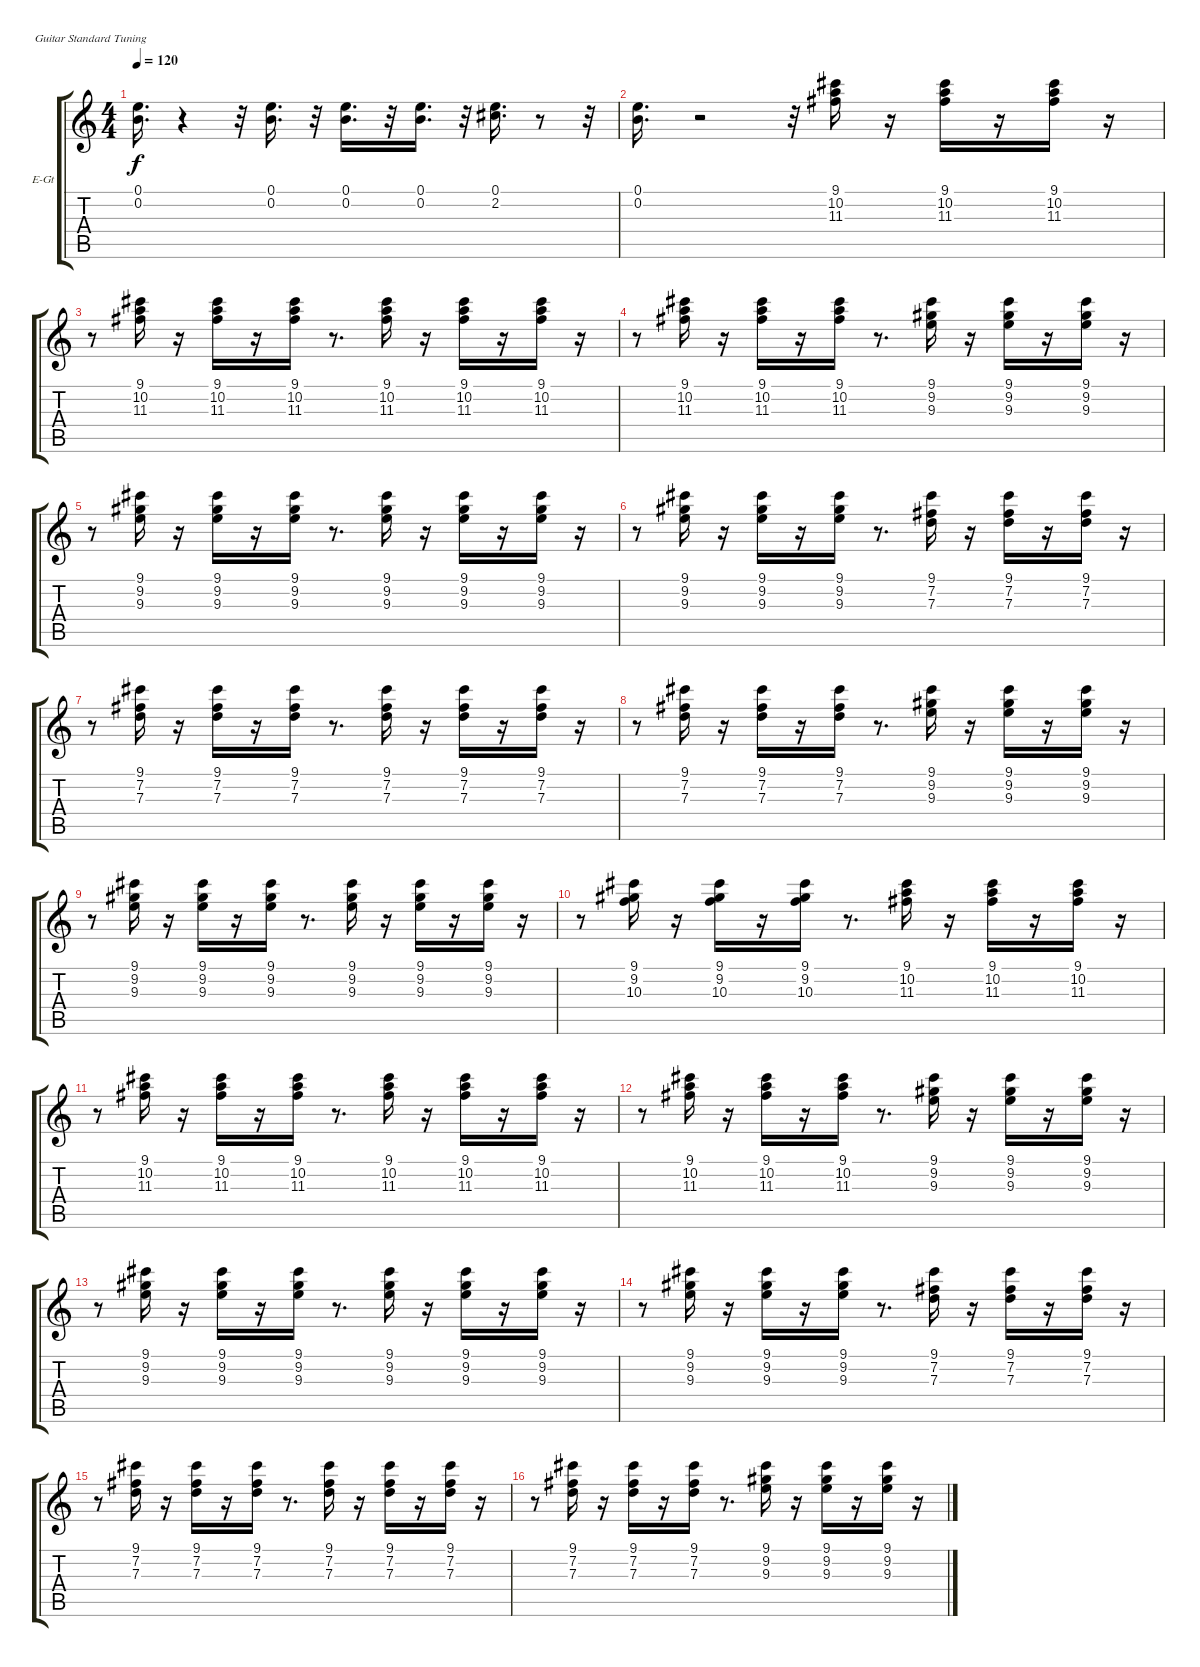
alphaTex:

\bracketExtendMode groupsimilarinstruments
\firstSystemTrackNameOrientation horizontal
\otherSystemsTrackNameOrientation horizontal
\track ("Гитара 1" "E-Gt") {instrument electricguitarclean}
\staff {score tabs}
\tuning (E4 B3 G3 D3 A2 E2)
\ts (4 4)
\tempo 120
\clef g2
\ks c
(0.1 0.2).16{d dy f} r.4 r.32 (0.1 0.2).16{d} r.32 (0.1 0.2).16{d} r.32 (0.1 0.2).16{d} r.32 (0.1 2.2).16{d} r.8 r.32 |
(0.1 0.2).16{d} r.2 r.32 (9.1 10.2 11.3).16 r.16 (9.1 10.2 11.3).16 r.16 (9.1 10.2 11.3).16 r.16 |
r.8 (9.1 10.2 11.3).16 r.16 (9.1 10.2 11.3).16 r.16 (9.1 10.2 11.3).16 r.8{d} (9.1 10.2 11.3).16 r.16 (9.1 10.2 11.3).16 r.16 (9.1 10.2 11.3).16 r.16 |
r.8 (9.1 10.2 11.3).16 r.16 (9.1 10.2 11.3).16 r.16 (9.1 10.2 11.3).16 r.8{d} (9.1 9.2 9.3).16 r.16 (9.1 9.2 9.3).16 r.16 (9.1 9.2 9.3).16 r.16 |
r.8 (9.1 9.2 9.3).16 r.16 (9.1 9.2 9.3).16 r.16 (9.1 9.2 9.3).16 r.8{d} (9.1 9.2 9.3).16 r.16 (9.1 9.2 9.3).16 r.16 (9.1 9.2 9.3).16 r.16 |
r.8 (9.1 9.2 9.3).16 r.16 (9.1 9.2 9.3).16 r.16 (9.1 9.2 9.3).16 r.8{d} (9.1 7.2 7.3).16 r.16 (9.1 7.2 7.3).16 r.16 (9.1 7.2 7.3).16 r.16 |
r.8 (9.1 7.2 7.3).16 r.16 (9.1 7.2 7.3).16 r.16 (9.1 7.2 7.3).16 r.8{d} (9.1 7.2 7.3).16 r.16 (9.1 7.2 7.3).16 r.16 (9.1 7.2 7.3).16 r.16 |
r.8 (9.1 7.2 7.3).16 r.16 (9.1 7.2 7.3).16 r.16 (9.1 7.2 7.3).16 r.8{d} (9.1 9.2 9.3).16 r.16 (9.1 9.2 9.3).16 r.16 (9.1 9.2 9.3).16 r.16 |
r.8 (9.1 9.2 9.3).16 r.16 (9.1 9.2 9.3).16 r.16 (9.1 9.2 9.3).16 r.8{d} (9.1 9.2 9.3).16 r.16 (9.1 9.2 9.3).16 r.16 (9.1 9.2 9.3).16 r.16 |
r.8 (9.1 9.2 10.3).16 r.16 (9.1 9.2 10.3).16 r.16 (9.1 9.2 10.3).16 r.8{d} (9.1 10.2 11.3).16 r.16 (9.1 10.2 11.3).16 r.16 (9.1 10.2 11.3).16 r.16 |
r.8 (9.1 10.2 11.3).16 r.16 (9.1 10.2 11.3).16 r.16 (9.1 10.2 11.3).16 r.8{d} (9.1 10.2 11.3).16 r.16 (9.1 10.2 11.3).16 r.16 (9.1 10.2 11.3).16 r.16 |
r.8 (9.1 10.2 11.3).16 r.16 (9.1 10.2 11.3).16 r.16 (9.1 10.2 11.3).16 r.8{d} (9.1 9.2 9.3).16 r.16 (9.1 9.2 9.3).16 r.16 (9.1 9.2 9.3).16 r.16 |
r.8 (9.1 9.2 9.3).16 r.16 (9.1 9.2 9.3).16 r.16 (9.1 9.2 9.3).16 r.8{d} (9.1 9.2 9.3).16 r.16 (9.1 9.2 9.3).16 r.16 (9.1 9.2 9.3).16 r.16 |
r.8 (9.1 9.2 9.3).16 r.16 (9.1 9.2 9.3).16 r.16 (9.1 9.2 9.3).16 r.8{d} (9.1 7.2 7.3).16 r.16 (9.1 7.2 7.3).16 r.16 (9.1 7.2 7.3).16 r.16 |
r.8 (9.1 7.2 7.3).16 r.16 (9.1 7.2 7.3).16 r.16 (9.1 7.2 7.3).16 r.8{d} (9.1 7.2 7.3).16 r.16 (9.1 7.2 7.3).16 r.16 (9.1 7.2 7.3).16 r.16 |
r.8 (9.1 7.2 7.3).16 r.16 (9.1 7.2 7.3).16 r.16 (9.1 7.2 7.3).16 r.8{d} (9.1 9.2 9.3).16 r.16 (9.1 9.2 9.3).16 r.16 (9.1 9.2 9.3).16 r.16
